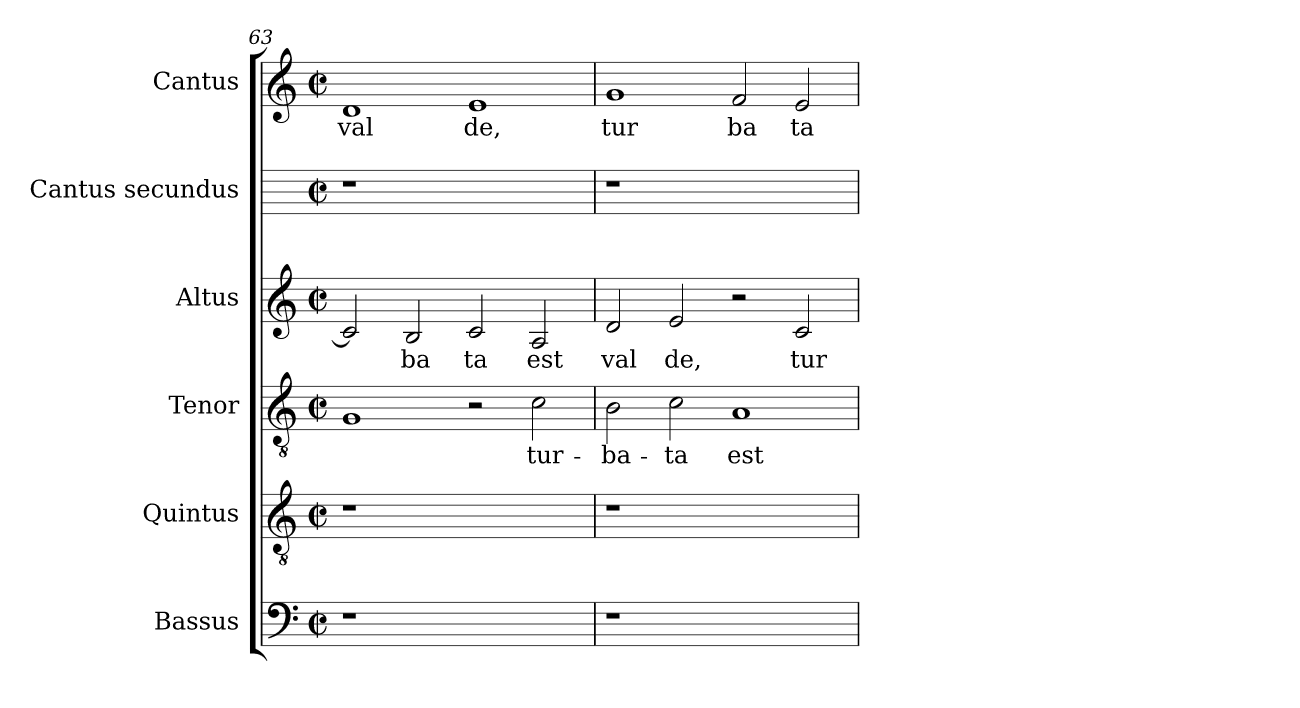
**kern	**kern	**kern	**text	**kern	**text	**kern	**kern	**text
*part6	*part5	*part4	*part4	*part3	*part3	*part2	*part1	*part1
*staff6	*staff5	*staff4	*staff4	*staff3	*staff3	*staff2	*staff1	*staff1
*I"Bassus	*I"Quintus	*I"Tenor	*	*I"Altus	*	*I"Cantus  secundus	*I"Cantus	*
*I'B	*I'Q	*I'T	*	*I'A	*	*	*I'C	*
*clefF4	*clefGv2	*clefGv2	*	*clefG2	*	*	*clefG2	*
*k[]	*k[]	*k[]	*	*k[]	*	*k[]	*k[]	*
*C:	*C:	*C:	*	*C:	*	*C:	*C:	*
*M2/2	*M2/2	*M2/2	*	*M2/2	*	*M2/2	*M2/2	*
*met(c|)	*met(c|)	*met(c|)	*	*met(c|)	*	*met(c|)	*met(c|)	*
=63	=63	=63	=63	=63	=63	=63	=63	=63
!	!	!	!LO:LY:b:cj	!	!LO:LY:b:cj	!	!	!LO:LY:b:cj
1r	1r	1G	.	2c/]	.	1r	1d	val
!	!	!	!	!	!LO:LY:b:cj	!	!	!
.	.	.	.	2B/	ba	.	.	.
!	!	!	!	!	!LO:LY:b:cj	!	!	!LO:LY:b:cj
1ryy	1ryy	2r	.	2c/	ta	1ryy	1e	de,
!	!	!	!LO:LY:b:cj	!	!LO:LY:b:cj	!	!	!
.	.	2c\	tur-	2A/	est	.	.	.
=64	=64	=64	=64	=64	=64	=64	=64	=64
!	!	!	!LO:LY:b:cj	!	!LO:LY:b:cj	!	!	!LO:LY:b:cj
1r	1r	2B\	-ba-	2d/	val	1r	1g	tur
!	!	!	!LO:LY:b:cj	!	!LO:LY:b:cj	!	!	!
.	.	2c\	-ta	2e/	de,	.	.	.
!	!	!	!LO:LY:b:cj	!	!	!	!	!LO:LY:b:cj
1ryy	1ryy	1A	est	2r	.	1ryy	2f/	ba
!	!	!	!	!	!LO:LY:b:cj	!	!	!LO:LY:b:cj
.	.	.	.	2c/	tur	.	2e/	ta
=	=	=	=	=	=	=	=	=
*-	*-	*-	*-	*-	*-	*-	*-	*-
